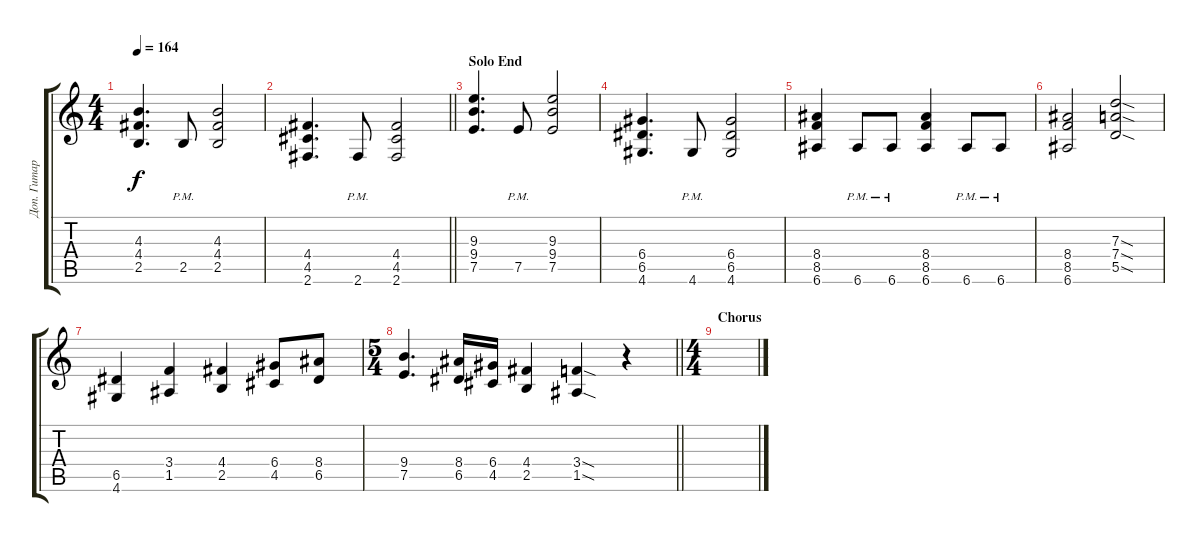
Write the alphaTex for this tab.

\track ("Доп. Гитара" "Доп. Гитар") {instrument distortionguitar}
\staff {score tabs}
\tuning (E4 B3 G3 D3 A2 E2) {hide}
\ts (4 4)
\tempo 164
\clef g2
\ks c
(4.3 4.4 2.5).4{d dy f} 2.5{pm}.8 (4.3 4.4 2.5).2 |
\barLineRight lightlight
(4.4 4.5 2.6).4{d} 2.6{pm}.8 (4.4 4.5 2.6).2 |
\section ("" "Solo End")
(9.3 9.4 7.5).4{d} 7.5{pm}.8 (9.3 9.4 7.5).2 |
(6.4 6.5 4.6).4{d} 4.6{pm}.8 (6.4 6.5 4.6).2 |
(8.4 8.5 6.6).4 6.6{pm}.8 6.6{pm}.8 (8.4 8.5 6.6).4 6.6{pm}.8 6.6{pm}.8 |
(8.4 8.5 6.6).2 (7.3{sod} 7.4{sod} 5.5{sod}).2 |
(6.5 4.6).4 (3.4 1.5).4 (4.4 2.5).4 (6.4 4.5).8 (8.4 6.5).8 |
\ts (5 4)
\barLineRight lightlight
(9.4 7.5).4{d} (8.4 6.5).16 (6.4 4.5).16 (4.4 2.5).4 (3.4{sod} 1.5{sod}).4 r.4 |
\ts (4 4)
\section ("" "Chorus")
